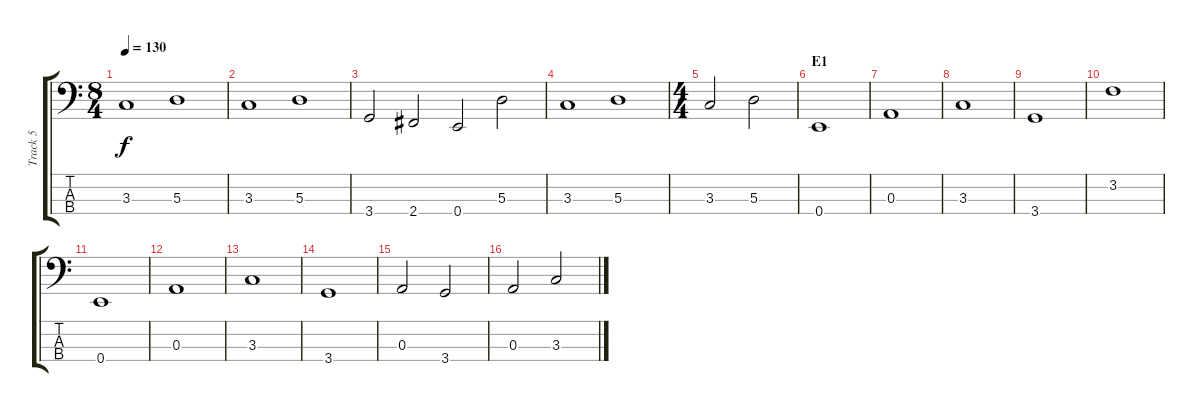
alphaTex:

\track ("Track 5" "Track 5") {instrument electricbassfinger}
\staff {score tabs}
\tuning (G2 D2 A1 E1) {hide}
\ts (8 4)
\tempo 130
\clef f4
\ks c
3.3.1{dy f} 5.3.1 |
3.3.1 5.3.1 |
3.4.2 2.4.2 0.4.2 5.3.2 |
3.3.1 5.3.1 |
\ts (4 4)
3.3.2 5.3.2 |
\section ("" "E1")
0.4.1 |
0.3.1 |
3.3.1 |
3.4.1 |
3.2.1 |
0.4.1 |
0.3.1 |
3.3.1 |
3.4.1 |
0.3.2 3.4.2 |
0.3.2 3.3.2
